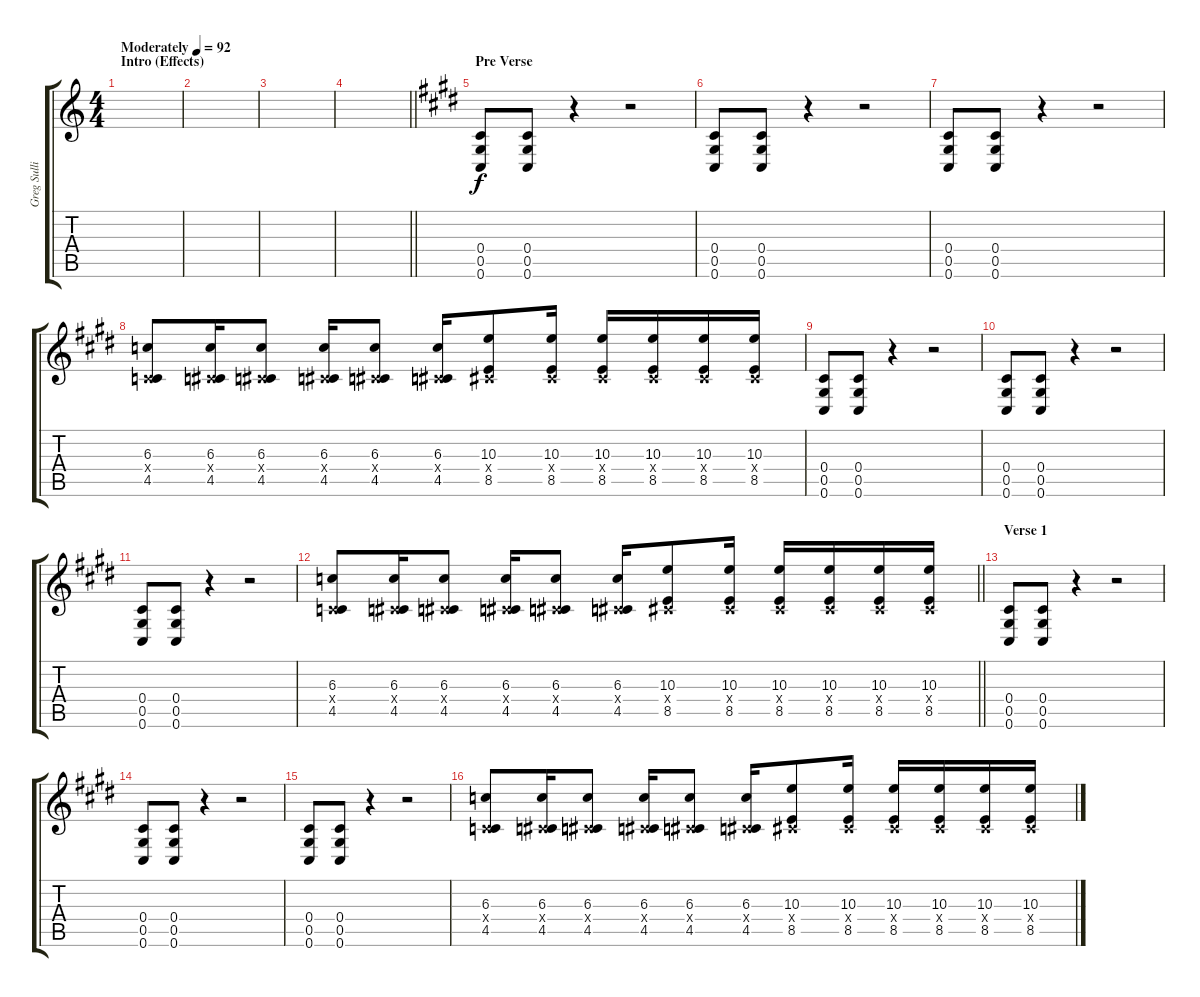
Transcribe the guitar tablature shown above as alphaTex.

\track ("Greg Sullivan" "Greg Sulli") {instrument overdrivenguitar}
\staff {score tabs}
\tuning (Eb4 Bb3 Gb3 Db3 Ab2 Db2) {hide}
\ts (4 4)
\section ("" "Intro (Effects)")
\tempo (92 "Moderately")
\clef g2
\ks c
|
|
|
\barLineRight lightlight
|
\section ("" "Pre Verse")
\ks c#minor
(0.4 0.5 0.6).8 (0.4 0.5 0.6).8 r.4 r.2 |
(0.4 0.5 0.6).8 (0.4 0.5 0.6).8 r.4 r.2 |
(0.4 0.5 0.6).8 (0.4 0.5 0.6).8 r.4 r.2 |
(6.3 0.4{x} 4.5).8 (6.3 0.4{x} 4.5).16 (6.3 0.4{x} 4.5).8 (6.3 0.4{x} 4.5).16 (6.3 0.4{x} 4.5).8 (6.3 0.4{x} 4.5).16 (10.3 0.4{x} 8.5).8 (10.3 0.4{x} 8.5).16 (10.3 0.4{x} 8.5).16 (10.3 0.4{x} 8.5).16 (10.3 0.4{x} 8.5).16 (10.3 0.4{x} 8.5).16 |
(0.4 0.5 0.6).8 (0.4 0.5 0.6).8 r.4 r.2 |
(0.4 0.5 0.6).8 (0.4 0.5 0.6).8 r.4 r.2 |
(0.4 0.5 0.6).8 (0.4 0.5 0.6).8 r.4 r.2 |
\barLineRight lightlight
(6.3 0.4{x} 4.5).8 (6.3 0.4{x} 4.5).16 (6.3 0.4{x} 4.5).8 (6.3 0.4{x} 4.5).16 (6.3 0.4{x} 4.5).8 (6.3 0.4{x} 4.5).16 (10.3 0.4{x} 8.5).8 (10.3 0.4{x} 8.5).16 (10.3 0.4{x} 8.5).16 (10.3 0.4{x} 8.5).16 (10.3 0.4{x} 8.5).16 (10.3 0.4{x} 8.5).16 |
\section ("" "Verse 1")
(0.4 0.5 0.6).8 (0.4 0.5 0.6).8 r.4 r.2 |
(0.4 0.5 0.6).8 (0.4 0.5 0.6).8 r.4 r.2 |
(0.4 0.5 0.6).8 (0.4 0.5 0.6).8 r.4 r.2 |
(6.3 0.4{x} 4.5).8 (6.3 0.4{x} 4.5).16 (6.3 0.4{x} 4.5).8 (6.3 0.4{x} 4.5).16 (6.3 0.4{x} 4.5).8 (6.3 0.4{x} 4.5).16 (10.3 0.4{x} 8.5).8 (10.3 0.4{x} 8.5).16 (10.3 0.4{x} 8.5).16 (10.3 0.4{x} 8.5).16 (10.3 0.4{x} 8.5).16 (10.3 0.4{x} 8.5).16
